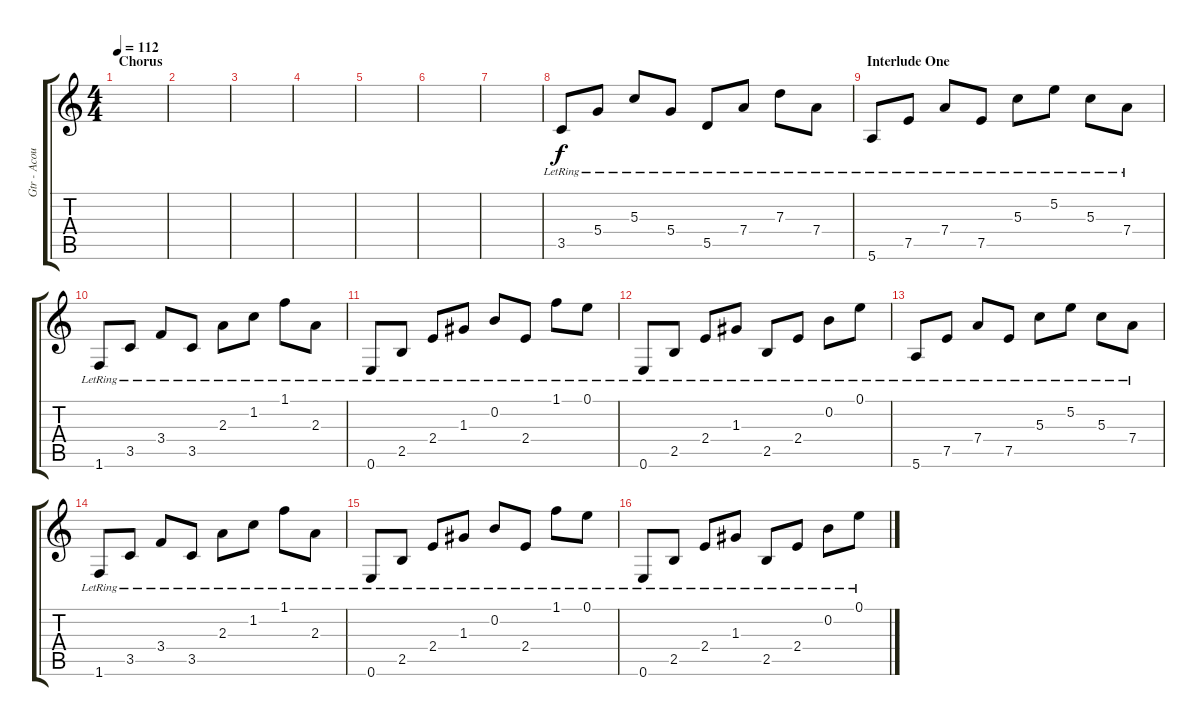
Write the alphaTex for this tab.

\track ("Gtr - Acoustic" "Gtr - Acou") {instrument acousticguitarsteel}
\staff {score tabs}
\tuning (E4 B3 G3 D3 A2 E2) {hide}
\ts (4 4)
\section ("" "Chorus")
\tempo 112
\clef g2
\ks c
|
|
|
|
|
|
|
3.5{lr}.8 5.4{lr}.8 5.3{lr}.8 5.4{lr}.8 5.5{lr}.8 7.4{lr}.8 7.3{lr}.8 7.4{lr}.8 |
\section ("" "Interlude One")
5.6{lr}.8 7.5{lr}.8 7.4{lr}.8 7.5{lr}.8 5.3{lr}.8 5.2{lr}.8 5.3{lr}.8 7.4{lr}.8 |
1.6{lr}.8 3.5{lr}.8 3.4{lr}.8 3.5{lr}.8 2.3{lr}.8 1.2{lr}.8 1.1{lr}.8 2.3{lr}.8 |
0.6{lr}.8 2.5{lr}.8 2.4{lr}.8 1.3{lr}.8 0.2{lr}.8 2.4{lr}.8 1.1{lr}.8 0.1{lr}.8 |
0.6{lr}.8 2.5{lr}.8 2.4{lr}.8 1.3{lr}.8 2.5{lr}.8 2.4{lr}.8 0.2{lr}.8 0.1{lr}.8 |
5.6{lr}.8 7.5{lr}.8 7.4{lr}.8 7.5{lr}.8 5.3{lr}.8 5.2{lr}.8 5.3{lr}.8 7.4{lr}.8 |
1.6{lr}.8 3.5{lr}.8 3.4{lr}.8 3.5{lr}.8 2.3{lr}.8 1.2{lr}.8 1.1{lr}.8 2.3{lr}.8 |
0.6{lr}.8 2.5{lr}.8 2.4{lr}.8 1.3{lr}.8 0.2{lr}.8 2.4{lr}.8 1.1{lr}.8 0.1{lr}.8 |
0.6{lr}.8 2.5{lr}.8 2.4{lr}.8 1.3{lr}.8 2.5{lr}.8 2.4{lr}.8 0.2{lr}.8 0.1{lr}.8
